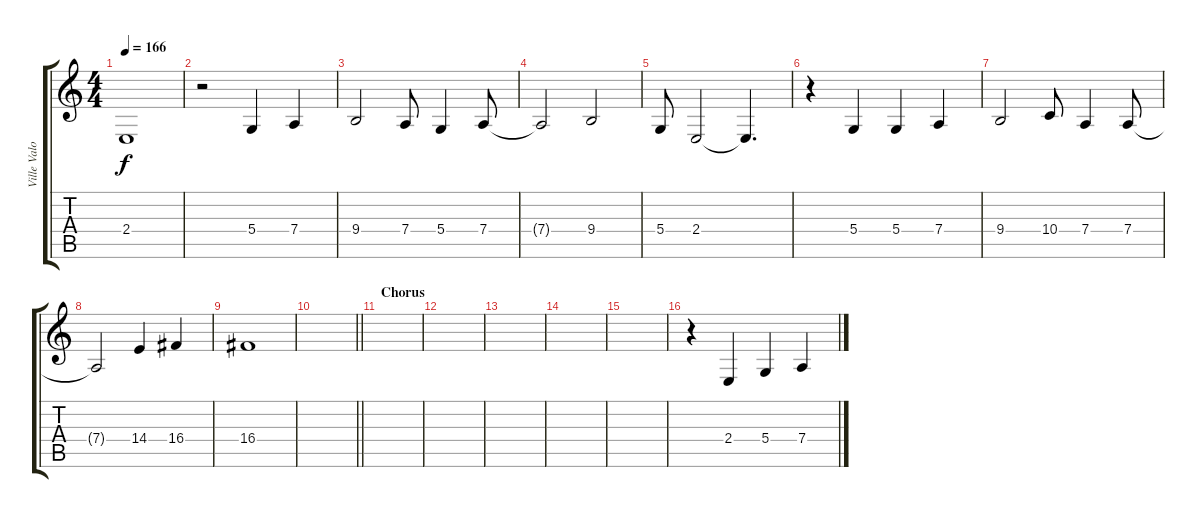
\track ("Ville Valo" "Ville Valo") {instrument flute}
\staff {score tabs}
\tuning (E4 B3 G3 D3 A2 E2) {hide}
\ts (4 4)
\tempo 166
\clef g2
\ks c
2.4.1{dy f} |
r.2 5.4.4 7.4.4 |
9.4.2 7.4.8 5.4.4 7.4.8 |
7.4{t}.2 9.4.2 |
5.4.8 2.4.2 2.4{t}.4{d} |
r.4 5.4.4 5.4.4 7.4.4 |
9.4.2 10.4.8 7.4.4 7.4.8 |
7.4{t}.2 14.4.4 16.4.4 |
16.4.1 |
\barLineRight lightlight
|
\section ("" "Chorus")
|
|
|
|
|
r.4 2.4.4 5.4.4 7.4.4
